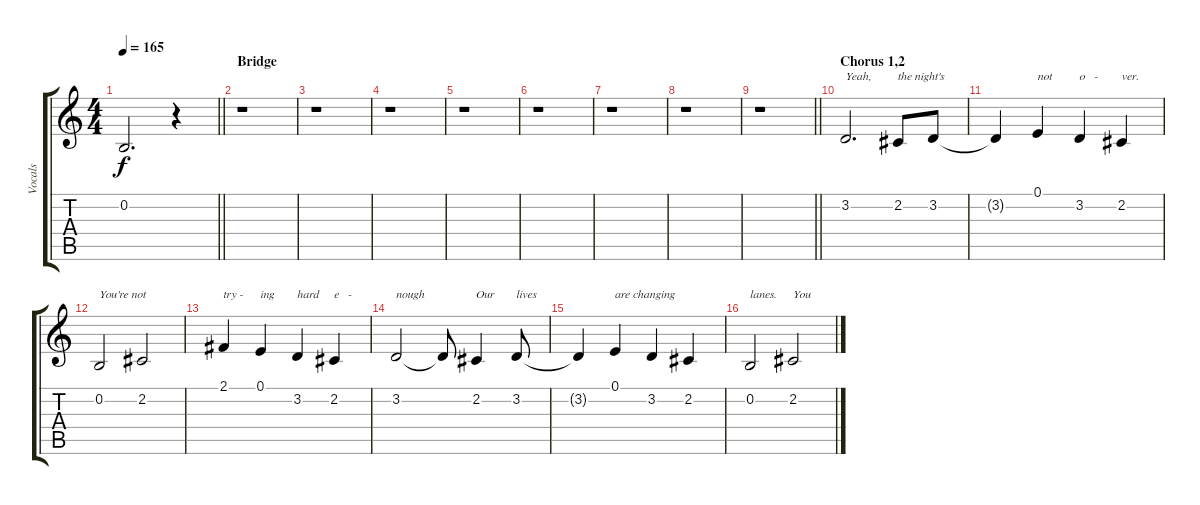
\track ("Vocals" "Vocals") {instrument altosax}
\staff {score tabs}
\tuning (E4 B3 G3 D3 A2 E2) {hide}
\ts (4 4)
\tempo 165
\clef g2
\barLineRight lightlight
\ks c
0.2{t}.2{d dy f} r.4 |
\section ("" "Bridge")
r.1 |
r.1 |
r.1 |
r.1 |
r.1 |
r.1 |
r.1 |
\barLineRight lightlight
r.1 |
\section ("" "Chorus 1,2")
3.2.2{d txt "Yeah,"} 2.2.8{txt "the night's"} 3.2.8 |
3.2{t}.4 0.1.4{txt "not"} 3.2.4{txt "o   -"} 2.2.4{txt "ver."} |
0.2.2{txt "You're not"} 2.2.2 |
2.1.4{txt "try -"} 0.1.4{txt "ing"} 3.2.4{txt "hard"} 2.2.4{txt "e   -"} |
3.2.2{txt "nough"} 3.2{t}.8 2.2.4{txt "Our"} 3.2.8{txt "lives"} |
3.2{t}.4 0.1.4{txt "are changing"} 3.2.4 2.2.4 |
0.2.2{txt "lanes."} 2.2.2{txt "You"}
